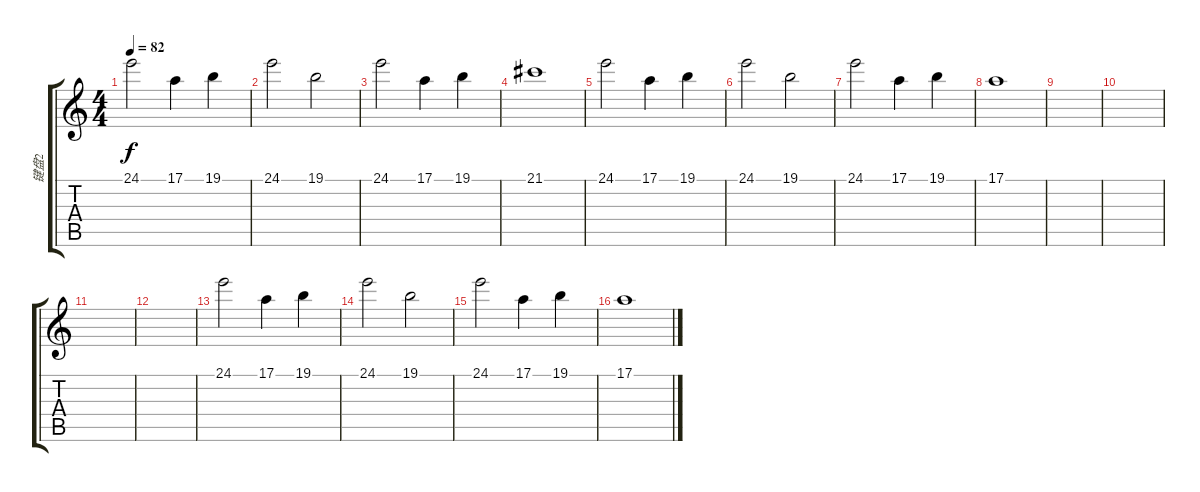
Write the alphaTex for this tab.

\track ("键盘2" "键盘2") {instrument celesta}
\staff {score tabs}
\tuning (E4 B3 G3 D3 A2 E2) {hide}
\ts (4 4)
\tempo 82
\clef g2
\ks c
24.1.2{dy f} 17.1.4 19.1.4 |
24.1.2 19.1.2 |
24.1.2 17.1.4 19.1.4 |
21.1.1 |
24.1.2 17.1.4 19.1.4 |
24.1.2 19.1.2 |
24.1.2 17.1.4 19.1.4 |
17.1.1 |
|
|
|
|
24.1.2 17.1.4 19.1.4 |
24.1.2 19.1.2 |
24.1.2 17.1.4 19.1.4 |
17.1.1
